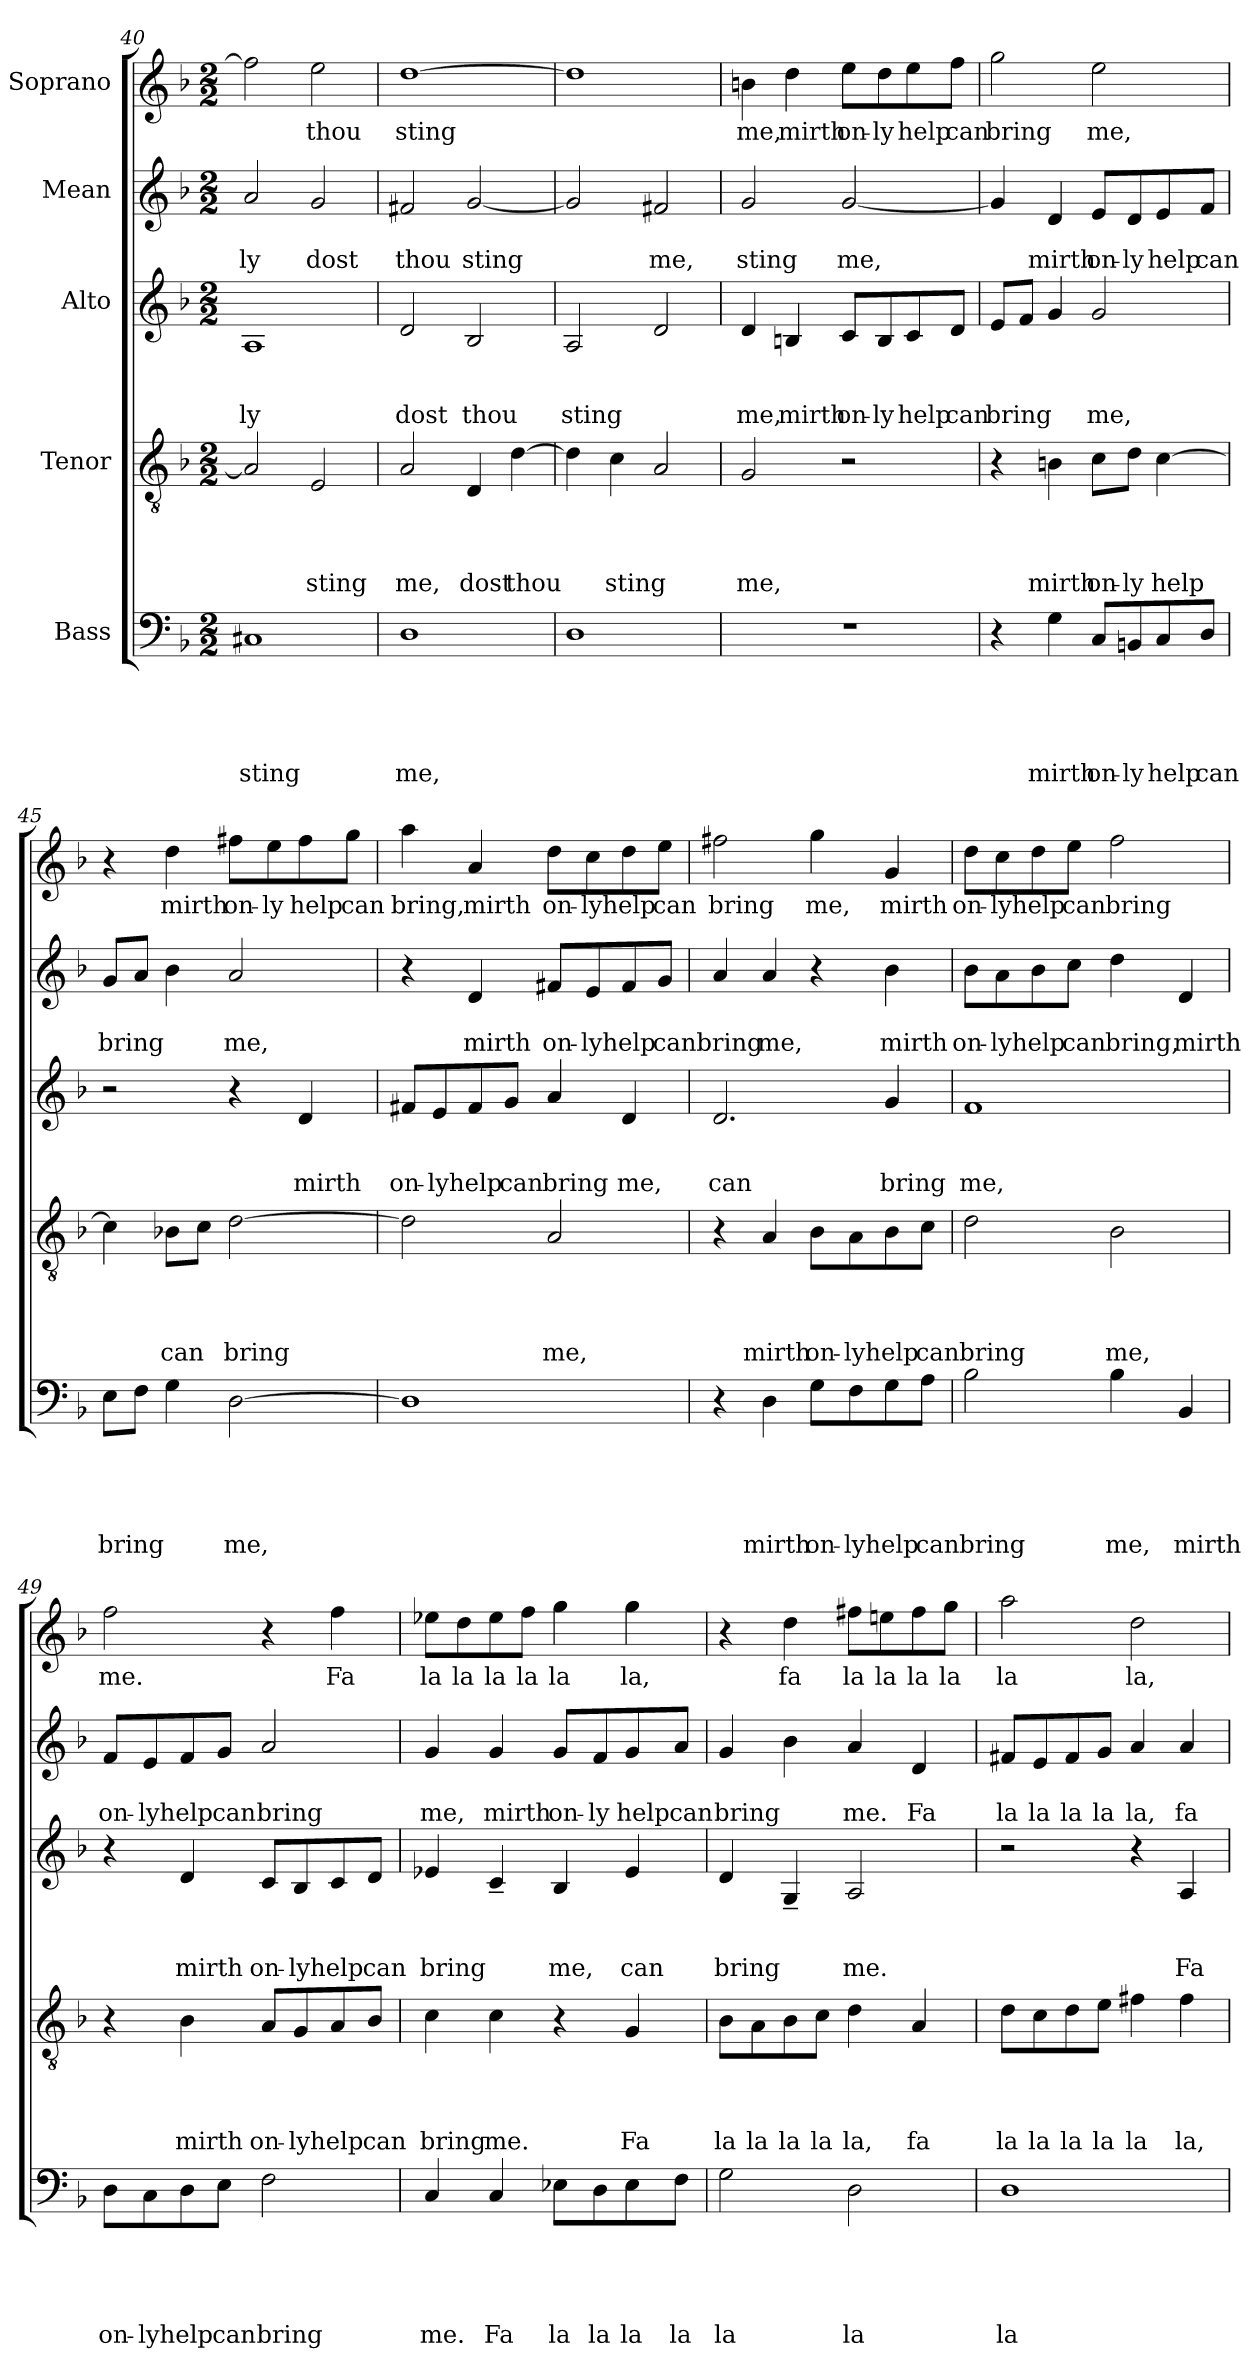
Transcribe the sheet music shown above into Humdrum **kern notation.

**kern	**text	**text	**text	**text	**text	**kern	**text	**text	**text	**text	**kern	**text	**text	**text	**kern	**text	**text	**kern	**text
*part5	*part5	*part5	*part5	*part5	*part5	*part4	*part4	*part4	*part4	*part4	*part3	*part3	*part3	*part3	*part2	*part2	*part2	*part1	*part1
*staff5	*staff5	*staff5	*staff5	*staff5	*staff5	*staff4	*staff4	*staff4	*staff4	*staff4	*staff3	*staff3	*staff3	*staff3	*staff2	*staff2	*staff2	*staff1	*staff1
*I"Bass	*	*	*	*	*	*I"Tenor	*	*	*	*	*I"Alto	*	*	*	*I"Mean	*	*	*I"Soprano	*
*clefF4	*	*	*	*	*	*clefGv2	*	*	*	*	*clefG2	*	*	*	*clefG2	*	*	*clefG2	*
*k[b-]	*	*	*	*	*	*k[b-]	*	*	*	*	*k[b-]	*	*	*	*k[b-]	*	*	*k[b-]	*
*F:	*	*	*	*	*	*F:	*	*	*	*	*F:	*	*	*	*F:	*	*	*F:	*
*M2/2	*	*	*	*	*	*M2/2	*	*	*	*	*M2/2	*	*	*	*M2/2	*	*	*M2/2	*
=40	=40	=40	=40	=40	=40	=40	=40	=40	=40	=40	=40	=40	=40	=40	=40	=40	=40	=40	=40
!	!	!	!	!	!LO:LY:b	!	!	!	!	!	!	!	!	!LO:LY:b	!	!	!LO:LY:b	!	!
1C#X	.	.	.	.	sting	2A/]	.	.	.	.	1A	.	.	-ly	2a/	.	-ly	2ff\]	.
!	!	!	!	!	!	!	!	!	!	!LO:LY:b	!	!	!	!	!	!	!LO:LY:b	!	!LO:LY:b
.	.	.	.	.	.	2E/	.	.	.	sting	.	.	.	.	2g/	.	dost	2ee\	thou
!!LO:LB:g=z
=41	=41	=41	=41	=41	=41	=41	=41	=41	=41	=41	=41	=41	=41	=41	=41	=41	=41	=41	=41
!	!	!	!	!	!LO:LY:b	!	!	!	!	!LO:LY:b	!	!	!	!LO:LY:b	!	!	!LO:LY:b	!	!LO:LY:b
1D	.	.	.	.	me,	2A/	.	.	.	me,	2d/	.	.	dost	2f#X/	.	thou	[>1dd	sting
!	!	!	!	!	!	!	!	!	!	!LO:LY:b	!	!	!	!LO:LY:b	!	!	!LO:LY:b	!	!
.	.	.	.	.	.	4D/	.	.	.	dost	2B-/	.	.	thou	[<2g/	.	sting	.	.
!	!	!	!	!	!	!	!	!	!	!LO:LY:b	!	!	!	!	!	!	!	!	!
.	.	.	.	.	.	[>4d\	.	.	.	thou	.	.	.	.	.	.	.	.	.
=42	=42	=42	=42	=42	=42	=42	=42	=42	=42	=42	=42	=42	=42	=42	=42	=42	=42	=42	=42
!	!	!	!	!	!	!	!	!	!	!	!	!	!	!LO:LY:b	!	!	!	!	!
1D	.	.	.	.	.	4d\]	.	.	.	.	2A/	.	.	sting	2g/]	.	.	1dd]	.
!	!	!	!	!	!	!	!	!	!	!LO:LY:b	!	!	!	!	!	!	!	!	!
.	.	.	.	.	.	4c\	.	.	.	sting	.	.	.	.	.	.	.	.	.
!	!	!	!	!	!	!	!	!	!	!	!	!	!	!	!	!	!LO:LY:b	!	!
.	.	.	.	.	.	2A/	.	.	.	.	2d/	.	.	.	2f#X/	.	me,	.	.
=43	=43	=43	=43	=43	=43	=43	=43	=43	=43	=43	=43	=43	=43	=43	=43	=43	=43	=43	=43
!	!	!	!	!	!	!	!	!	!	!LO:LY:b	!	!	!	!LO:LY:b	!	!	!LO:LY:b	!	!LO:LY:b
1r	.	.	.	.	.	2G/	.	.	.	me,	4d/	.	.	me,	2g/	.	sting	4bn\	me,
!	!	!	!	!	!	!	!	!	!	!	!	!	!	!LO:LY:b	!	!	!	!	!LO:LY:b
.	.	.	.	.	.	.	.	.	.	.	4Bn/	.	.	mirth	.	.	.	4dd\	mirth
!	!	!	!	!	!	!	!	!	!	!	!	!	!	!LO:LY:b	!	!	!LO:LY:b	!	!LO:LY:b
.	.	.	.	.	.	2r	.	.	.	.	8c/L	.	.	on-	[<2g/	.	me,	8ee\L	on-
!	!	!	!	!	!	!	!	!	!	!	!	!	!	!LO:LY:b:rj	!	!	!	!	!LO:LY:b:rj
.	.	.	.	.	.	.	.	.	.	.	8B/	.	.	-ly	.	.	.	8dd\	-ly
!	!	!	!	!	!	!	!	!	!	!	!	!	!	!LO:LY:b	!	!	!	!	!LO:LY:b
.	.	.	.	.	.	.	.	.	.	.	8c/	.	.	help	.	.	.	8ee\	help
!	!	!	!	!	!	!	!	!	!	!	!	!	!	!LO:LY:b	!	!	!	!	!LO:LY:b
.	.	.	.	.	.	.	.	.	.	.	8d/J	.	.	can	.	.	.	8ff\J	can
=44	=44	=44	=44	=44	=44	=44	=44	=44	=44	=44	=44	=44	=44	=44	=44	=44	=44	=44	=44
!	!	!	!	!	!	!	!	!	!	!	!	!	!	!LO:LY:b	!	!	!	!	!LO:LY:b
4r	.	.	.	.	.	4r	.	.	.	.	8e/L	.	.	bring	4g/]	.	.	2gg\	bring
.	.	.	.	.	.	.	.	.	.	.	8f/J	.	.	.	.	.	.	.	.
!	!	!	!	!	!LO:LY:b	!	!	!	!	!LO:LY:b	!	!	!	!	!	!	!LO:LY:b	!	!
4G\	.	.	.	.	mirth	4Bn\	.	.	.	mirth	4g/	.	.	.	4d/	.	mirth	.	.
!	!	!	!	!	!LO:LY:b	!	!	!	!	!LO:LY:b	!	!	!	!LO:LY:b	!	!	!LO:LY:b	!	!LO:LY:b
8C/L	.	.	.	.	on-	8c\L	.	.	.	on-	2g/	.	.	me,	8e/L	.	on-	2ee\	me,
!	!	!	!	!	!LO:LY:b:rj	!	!	!	!	!LO:LY:b:rj	!	!	!	!	!	!	!LO:LY:b:rj	!	!
8BBn/	.	.	.	.	-ly	8d\J	.	.	.	-ly	.	.	.	.	8d/	.	-ly	.	.
!	!	!	!	!	!LO:LY:b	!	!	!	!	!LO:LY:b	!	!	!	!	!	!	!LO:LY:b	!	!
8C/	.	.	.	.	help	[>4c\	.	.	.	help	.	.	.	.	8e/	.	help	.	.
!	!	!	!	!	!LO:LY:b	!	!	!	!	!	!	!	!	!	!	!	!LO:LY:b	!	!
8D/J	.	.	.	.	can	.	.	.	.	.	.	.	.	.	8f/J	.	can	.	.
=45	=45	=45	=45	=45	=45	=45	=45	=45	=45	=45	=45	=45	=45	=45	=45	=45	=45	=45	=45
!	!	!	!	!	!LO:LY:b	!	!	!	!	!	!	!	!	!	!	!	!LO:LY:b	!	!
8E\L	.	.	.	.	bring	4c\]	.	.	.	.	2r	.	.	.	8g/L	.	bring	4r	.
8F\J	.	.	.	.	.	.	.	.	.	.	.	.	.	.	8a/J	.	.	.	.
!	!	!	!	!	!	!	!	!	!	!LO:LY:b	!	!	!	!	!	!	!	!	!LO:LY:b
4G\	.	.	.	.	.	8B-X\L	.	.	.	can	.	.	.	.	4b-\	.	.	4dd\	mirth
.	.	.	.	.	.	8c\J	.	.	.	.	.	.	.	.	.	.	.	.	.
!	!	!	!	!	!LO:LY:b	!	!	!	!	!LO:LY:b	!	!	!	!	!	!	!LO:LY:b	!	!LO:LY:b
[>2D\	.	.	.	.	me,	[>2d\	.	.	.	bring	4r	.	.	.	2a/	.	me,	8ff#X\L	on-
!	!	!	!	!	!	!	!	!	!	!	!	!	!	!	!	!	!	!	!LO:LY:b:rj
.	.	.	.	.	.	.	.	.	.	.	.	.	.	.	.	.	.	8ee\	-ly
!	!	!	!	!	!	!	!	!	!	!	!	!	!	!LO:LY:b	!	!	!	!	!LO:LY:b
.	.	.	.	.	.	.	.	.	.	.	4d/	.	.	mirth	.	.	.	8ff#\	help
!	!	!	!	!	!	!	!	!	!	!	!	!	!	!	!	!	!	!	!LO:LY:b
.	.	.	.	.	.	.	.	.	.	.	.	.	.	.	.	.	.	8gg\J	can
!!LO:PB:g=z
=46	=46	=46	=46	=46	=46	=46	=46	=46	=46	=46	=46	=46	=46	=46	=46	=46	=46	=46	=46
!	!	!	!	!	!	!	!	!	!	!	!	!	!	!LO:LY:b	!	!	!	!	!LO:LY:b
1D]	.	.	.	.	.	2d\]	.	.	.	.	8f#X/L	.	.	on-	4r	.	.	4aa\	bring,
!	!	!	!	!	!	!	!	!	!	!	!	!	!	!LO:LY:b	!	!	!	!	!
.	.	.	.	.	.	.	.	.	.	.	8e/	.	.	-lyhelp	.	.	.	.	.
!	!	!	!	!	!	!	!	!	!	!	!	!	!	!	!	!	!LO:LY:b	!	!LO:LY:b
.	.	.	.	.	.	.	.	.	.	.	8f#/	.	.	.	4d/	.	mirth	4a/	mirth
!	!	!	!	!	!	!	!	!	!	!	!	!	!	!LO:LY:b	!	!	!	!	!
.	.	.	.	.	.	.	.	.	.	.	8g/J	.	.	can	.	.	.	.	.
!	!	!	!	!	!	!	!	!	!	!LO:LY:b	!	!	!	!LO:LY:b	!	!	!LO:LY:b	!	!LO:LY:b
.	.	.	.	.	.	2A/	.	.	.	me,	4a/	.	.	bring	8f#X/L	.	on-	8dd\L	on-
!	!	!	!	!	!	!	!	!	!	!	!	!	!	!	!	!	!LO:LY:b	!	!LO:LY:b
.	.	.	.	.	.	.	.	.	.	.	.	.	.	.	8e/	.	-lyhelp	8cc\	-lyhelp
!	!	!	!	!	!	!	!	!	!	!	!	!	!	!LO:LY:b	!	!	!	!	!
.	.	.	.	.	.	.	.	.	.	.	4d/	.	.	me,	8f#/	.	.	8dd\	.
!	!	!	!	!	!	!	!	!	!	!	!	!	!	!	!	!	!LO:LY:b	!	!LO:LY:b
.	.	.	.	.	.	.	.	.	.	.	.	.	.	.	8g/J	.	can	8ee\J	can
=47	=47	=47	=47	=47	=47	=47	=47	=47	=47	=47	=47	=47	=47	=47	=47	=47	=47	=47	=47
!	!	!	!	!	!	!	!	!	!	!	!	!	!	!LO:LY:b	!	!	!LO:LY:b	!	!LO:LY:b
4r	.	.	.	.	.	4r	.	.	.	.	2.d/	.	.	can	4a/	.	bring	2ff#X\	bring
!	!	!	!	!	!LO:LY:b	!	!	!	!	!LO:LY:b	!	!	!	!	!	!	!LO:LY:b	!	!
4D\	.	.	.	.	mirth	4A/	.	.	.	mirth	.	.	.	.	4a/	.	me,	.	.
!	!	!	!	!	!LO:LY:b	!	!	!	!	!LO:LY:b	!	!	!	!	!	!	!	!	!LO:LY:b
8G\L	.	.	.	.	on-	8B-\L	.	.	.	on-	.	.	.	.	4r	.	.	4gg\	me,
!	!	!	!	!	!LO:LY:b	!	!	!	!	!LO:LY:b	!	!	!	!	!	!	!	!	!
8F\	.	.	.	.	-lyhelp	8A\	.	.	.	-lyhelp	.	.	.	.	.	.	.	.	.
!	!	!	!	!	!	!	!	!	!	!	!	!	!	!LO:LY:b	!	!	!LO:LY:b	!	!LO:LY:b
8G\	.	.	.	.	.	8B-\	.	.	.	.	4g/	.	.	bring	4b-\	.	mirth	4g/	mirth
!	!	!	!	!	!LO:LY:b	!	!	!	!	!LO:LY:b	!	!	!	!	!	!	!	!	!
8A\J	.	.	.	.	can	8c\J	.	.	.	can	.	.	.	.	.	.	.	.	.
=48	=48	=48	=48	=48	=48	=48	=48	=48	=48	=48	=48	=48	=48	=48	=48	=48	=48	=48	=48
!	!	!	!	!	!LO:LY:b	!	!	!	!	!LO:LY:b	!	!	!	!LO:LY:b	!	!	!LO:LY:b	!	!LO:LY:b
2B-\	.	.	.	.	bring	2d\	.	.	.	bring	1f	.	.	me,	8b-\L	.	on-	8dd\L	on-
!	!	!	!	!	!	!	!	!	!	!	!	!	!	!	!	!	!LO:LY:b	!	!LO:LY:b
.	.	.	.	.	.	.	.	.	.	.	.	.	.	.	8a\	.	-lyhelp	8cc\	-lyhelp
.	.	.	.	.	.	.	.	.	.	.	.	.	.	.	8b-\	.	.	8dd\	.
!	!	!	!	!	!	!	!	!	!	!	!	!	!	!	!	!	!LO:LY:b	!	!LO:LY:b
.	.	.	.	.	.	.	.	.	.	.	.	.	.	.	8cc\J	.	can	8ee\J	can
!	!	!	!	!	!LO:LY:b	!	!	!	!	!LO:LY:b	!	!	!	!	!	!	!LO:LY:b	!	!LO:LY:b
4B-\	.	.	.	.	me,	2B-\	.	.	.	me,	.	.	.	.	4dd\	.	bring,	2ff\	bring
!	!	!	!	!	!LO:LY:b	!	!	!	!	!	!	!	!	!	!	!	!LO:LY:b	!	!
4BB-/	.	.	.	.	mirth	.	.	.	.	.	.	.	.	.	4d/	.	mirth	.	.
=49	=49	=49	=49	=49	=49	=49	=49	=49	=49	=49	=49	=49	=49	=49	=49	=49	=49	=49	=49
!	!	!	!	!	!LO:LY:b	!	!	!	!	!	!	!	!	!	!	!	!LO:LY:b	!	!LO:LY:b
8D\L	.	.	.	.	on-	4r	.	.	.	.	4r	.	.	.	8f/L	.	on-	2ff\	me.
!	!	!	!	!	!LO:LY:b	!	!	!	!	!	!	!	!	!	!	!	!LO:LY:b	!	!
8C\	.	.	.	.	-lyhelp	.	.	.	.	.	.	.	.	.	8e/	.	-lyhelp	.	.
!	!	!	!	!	!	!	!	!	!	!LO:LY:b	!	!	!	!LO:LY:b	!	!	!	!	!
8D\	.	.	.	.	.	4B-\	.	.	.	mirth	4d/	.	.	mirth	8f/	.	.	.	.
!	!	!	!	!	!LO:LY:b	!	!	!	!	!	!	!	!	!	!	!	!LO:LY:b	!	!
8E\J	.	.	.	.	can	.	.	.	.	.	.	.	.	.	8g/J	.	can	.	.
!	!	!	!	!	!LO:LY:b	!	!	!	!	!LO:LY:b	!	!	!	!LO:LY:b	!	!	!LO:LY:b	!	!
2F\	.	.	.	.	bring	8A/L	.	.	.	on-	8c/L	.	.	on-	2a/	.	bring	4r	.
!	!	!	!	!	!	!	!	!	!	!LO:LY:b	!	!	!	!LO:LY:b	!	!	!	!	!
.	.	.	.	.	.	8G/	.	.	.	-lyhelp	8B-/	.	.	-lyhelp	.	.	.	.	.
!	!	!	!	!	!	!	!	!	!	!	!	!	!	!	!	!	!	!	!LO:LY:b
.	.	.	.	.	.	8A/	.	.	.	.	8c/	.	.	.	.	.	.	4ff\	Fa
!	!	!	!	!	!	!	!	!	!	!LO:LY:b	!	!	!	!LO:LY:b	!	!	!	!	!
.	.	.	.	.	.	8B-/J	.	.	.	can	8d/J	.	.	can	.	.	.	.	.
!!LO:LB:g=z
=50	=50	=50	=50	=50	=50	=50	=50	=50	=50	=50	=50	=50	=50	=50	=50	=50	=50	=50	=50
!	!	!	!	!	!LO:LY:b	!	!	!	!	!LO:LY:b	!	!	!	!LO:LY:b	!	!	!LO:LY:b	!	!LO:LY:b
4C/	.	.	.	.	me.	4c\	.	.	.	bring	4e-X/	.	.	bring	4g/	.	me,	8ee-X\L	la
!	!	!	!	!	!	!	!	!	!	!	!	!	!	!	!	!	!	!	!LO:LY:b
.	.	.	.	.	.	.	.	.	.	.	.	.	.	.	.	.	.	8dd\	la
!	!	!	!	!	!LO:LY:b	!	!	!	!	!LO:LY:b	!	!	!	!	!	!	!LO:LY:b	!	!LO:LY:b
4C/	.	.	.	.	Fa	4c\	.	.	.	me.	4c~</	.	.	.	4g/	.	mirth	8ee-\	la
!	!	!	!	!	!	!	!	!	!	!	!	!	!	!	!	!	!	!	!LO:LY:b
.	.	.	.	.	.	.	.	.	.	.	.	.	.	.	.	.	.	8ff\J	la
!	!	!	!	!	!LO:LY:b	!	!	!	!	!	!	!	!	!LO:LY:b	!	!	!LO:LY:b	!	!LO:LY:b
8E-X\L	.	.	.	.	la	4r	.	.	.	.	4B-/	.	.	me,	8g/L	.	on-	4gg\	la
!	!	!	!	!	!LO:LY:b	!	!	!	!	!	!	!	!	!	!	!	!LO:LY:b:rj	!	!
8D\	.	.	.	.	la	.	.	.	.	.	.	.	.	.	8f/	.	-ly	.	.
!	!	!	!	!	!LO:LY:b	!	!	!	!	!LO:LY:b	!	!	!	!LO:LY:b	!	!	!LO:LY:b	!	!LO:LY:b
8E-\	.	.	.	.	la	4G/	.	.	.	Fa	4e-/	.	.	can	8g/	.	help	4gg\	la,
!	!	!	!	!	!LO:LY:b	!	!	!	!	!	!	!	!	!	!	!	!LO:LY:b	!	!
8F\J	.	.	.	.	la	.	.	.	.	.	.	.	.	.	8a/J	.	can	.	.
=51	=51	=51	=51	=51	=51	=51	=51	=51	=51	=51	=51	=51	=51	=51	=51	=51	=51	=51	=51
!	!	!	!	!	!LO:LY:b	!	!	!	!	!LO:LY:b	!	!	!	!LO:LY:b	!	!	!LO:LY:b	!	!
2G\	.	.	.	.	la	8B-\L	.	.	.	la	4d/	.	.	bring	4g/	.	bring	4r	.
!	!	!	!	!	!	!	!	!	!	!LO:LY:b	!	!	!	!	!	!	!	!	!
.	.	.	.	.	.	8A\	.	.	.	la	.	.	.	.	.	.	.	.	.
!	!	!	!	!	!	!	!	!	!	!LO:LY:b	!	!	!	!	!	!	!	!	!LO:LY:b
.	.	.	.	.	.	8B-\	.	.	.	la	4G~</	.	.	.	4b-\	.	.	4dd\	fa
!	!	!	!	!	!	!	!	!	!	!LO:LY:b	!	!	!	!	!	!	!	!	!
.	.	.	.	.	.	8c\J	.	.	.	la	.	.	.	.	.	.	.	.	.
!	!	!	!	!	!LO:LY:b	!	!	!	!	!LO:LY:b	!	!	!	!LO:LY:b	!	!	!LO:LY:b	!	!LO:LY:b
2D\	.	.	.	.	la	4d\	.	.	.	la,	2A/	.	.	me.	4a/	.	me.	8ff#X\L	la
!	!	!	!	!	!	!	!	!	!	!	!	!	!	!	!	!	!	!	!LO:LY:b
.	.	.	.	.	.	.	.	.	.	.	.	.	.	.	.	.	.	8een\	la
!	!	!	!	!	!	!	!	!	!	!LO:LY:b	!	!	!	!	!	!	!LO:LY:b	!	!LO:LY:b
.	.	.	.	.	.	4A/	.	.	.	fa	.	.	.	.	4d/	.	Fa	8ff#\	la
!	!	!	!	!	!	!	!	!	!	!	!	!	!	!	!	!	!	!	!LO:LY:b
.	.	.	.	.	.	.	.	.	.	.	.	.	.	.	.	.	.	8gg\J	la
=52	=52	=52	=52	=52	=52	=52	=52	=52	=52	=52	=52	=52	=52	=52	=52	=52	=52	=52	=52
!	!	!	!	!	!LO:LY:b	!	!	!	!	!LO:LY:b	!	!	!	!	!	!	!LO:LY:b	!	!LO:LY:b
1D	.	.	.	.	la	8d\L	.	.	.	la	2r	.	.	.	8f#X/L	.	la	2aa\	la
!	!	!	!	!	!	!	!	!	!	!LO:LY:b	!	!	!	!	!	!	!LO:LY:b	!	!
.	.	.	.	.	.	8c\	.	.	.	la	.	.	.	.	8e/	.	la	.	.
!	!	!	!	!	!	!	!	!	!	!LO:LY:b	!	!	!	!	!	!	!LO:LY:b	!	!
.	.	.	.	.	.	8d\	.	.	.	la	.	.	.	.	8f#/	.	la	.	.
!	!	!	!	!	!	!	!	!	!	!LO:LY:b	!	!	!	!	!	!	!LO:LY:b	!	!
.	.	.	.	.	.	8e\J	.	.	.	la	.	.	.	.	8g/J	.	la	.	.
!	!	!	!	!	!	!	!	!	!	!LO:LY:b	!	!	!	!	!	!	!LO:LY:b	!	!LO:LY:b
.	.	.	.	.	.	4f#X\	.	.	.	la	4r	.	.	.	4a/	.	la,	2dd\	la,
!	!	!	!	!	!	!	!	!	!	!LO:LY:b	!	!	!	!LO:LY:b	!	!	!LO:LY:b	!	!
.	.	.	.	.	.	4f#\	.	.	.	la,	4A/	.	.	Fa	4a/	.	fa	.	.
=	=	=	=	=	=	=	=	=	=	=	=	=	=	=	=	=	=	=	=
*-	*-	*-	*-	*-	*-	*-	*-	*-	*-	*-	*-	*-	*-	*-	*-	*-	*-	*-	*-
